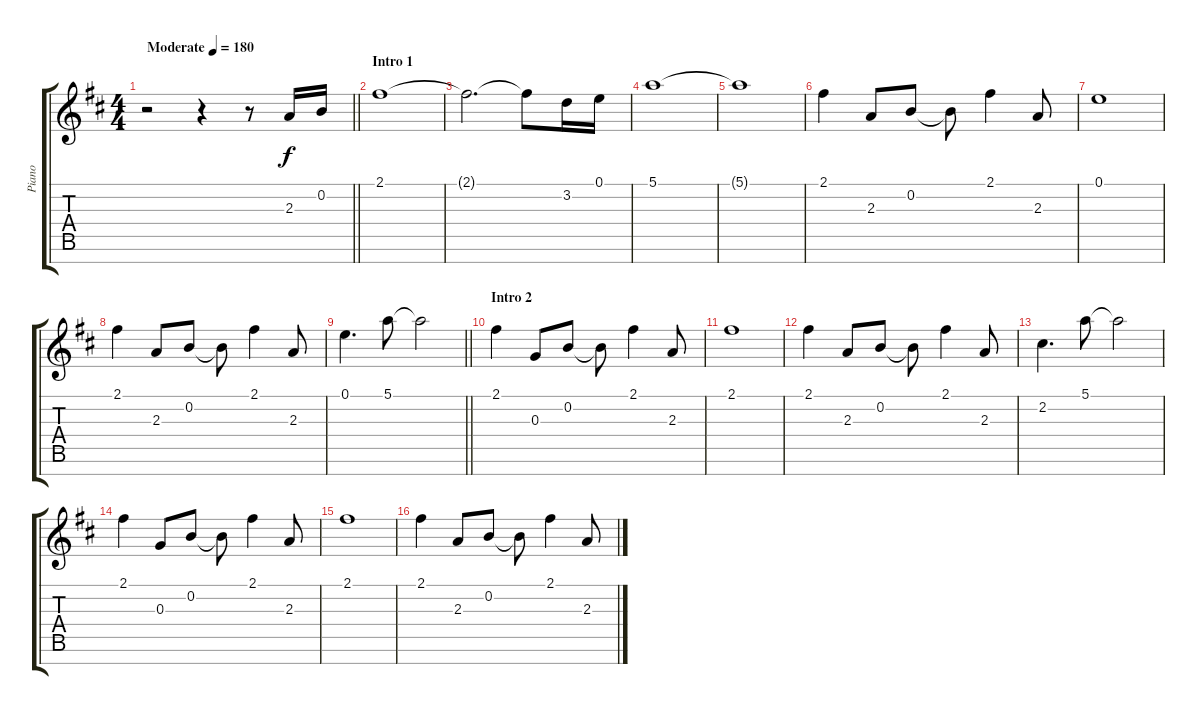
\track ("Piano" "Piano") {instrument acousticgrandpiano}
\staff {score tabs}
\tuning (E5 B4 G4 D4 A3 E3 B2) {hide}
\ts (4 4)
\tempo (180 "Moderate")
\clef g2
\barLineRight lightlight
\ks d
r.2{dy f instrument acousticgrandpiano} r.4 r.8 2.3.16 0.2.16 |
\section ("" "Intro 1")
2.1.1 |
2.1{t}.2{d} 2.1{t}.8 3.2.16 0.1.16 |
5.1.1 |
5.1{t}.1 |
2.1.4 2.3.8 0.2.8 0.2{t}.8 2.1.4 2.3.8 |
0.1.1 |
2.1.4 2.3.8 0.2.8 0.2{t}.8 2.1.4 2.3.8 |
\barLineRight lightlight
0.1.4{d} 5.1.8 5.1{t}.2 |
\section ("" "Intro 2")
2.1.4 0.3.8 0.2.8 0.2{t}.8 2.1.4 2.3.8 |
2.1.1 |
2.1.4 2.3.8 0.2.8 0.2{t}.8 2.1.4 2.3.8 |
2.2.4{d} 5.1.8 5.1{t}.2 |
2.1.4 0.3.8 0.2.8 0.2{t}.8 2.1.4 2.3.8 |
2.1.1 |
2.1.4 2.3.8 0.2.8 0.2{t}.8 2.1.4 2.3.8
